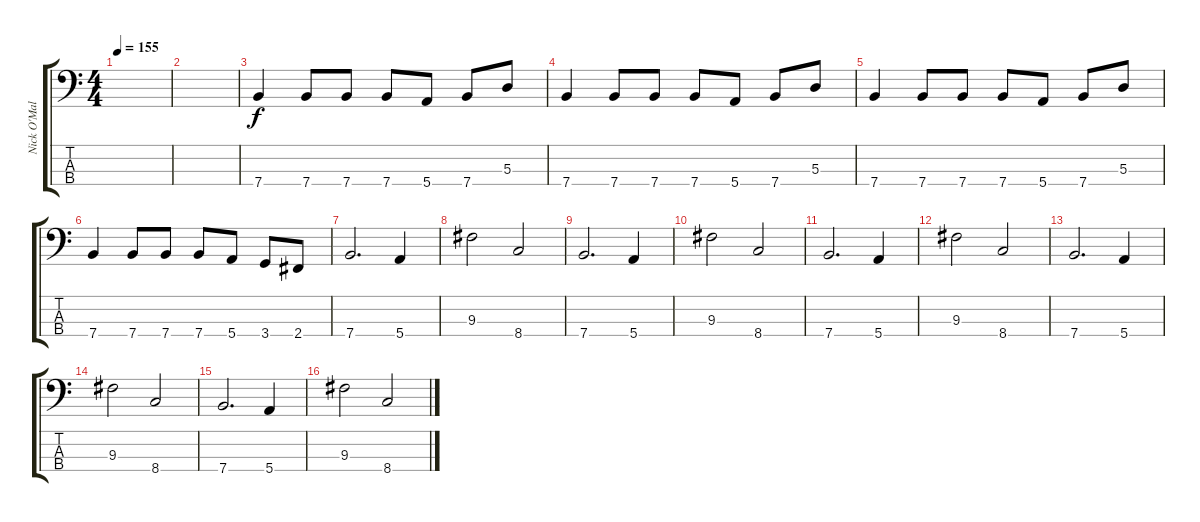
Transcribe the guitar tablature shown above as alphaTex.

\track ("Nick O'Malley" "Nick O'Mal") {instrument electricbassfinger}
\staff {score tabs}
\tuning (G2 D2 A1 E1) {hide}
\ts (4 4)
\tempo 155
\clef f4
\ks c
|
|
7.4.4 7.4.8 7.4.8 7.4.8 5.4.8 7.4.8 5.3.8 |
7.4.4 7.4.8 7.4.8 7.4.8 5.4.8 7.4.8 5.3.8 |
7.4.4 7.4.8 7.4.8 7.4.8 5.4.8 7.4.8 5.3.8 |
7.4.4 7.4.8 7.4.8 7.4.8 5.4.8 3.4.8 2.4.8 |
7.4.2{d} 5.4.4 |
9.3.2 8.4.2 |
7.4.2{d} 5.4.4 |
9.3.2 8.4.2 |
7.4.2{d} 5.4.4 |
9.3.2 8.4.2 |
7.4.2{d} 5.4.4 |
9.3.2 8.4.2 |
7.4.2{d} 5.4.4 |
9.3.2 8.4.2
